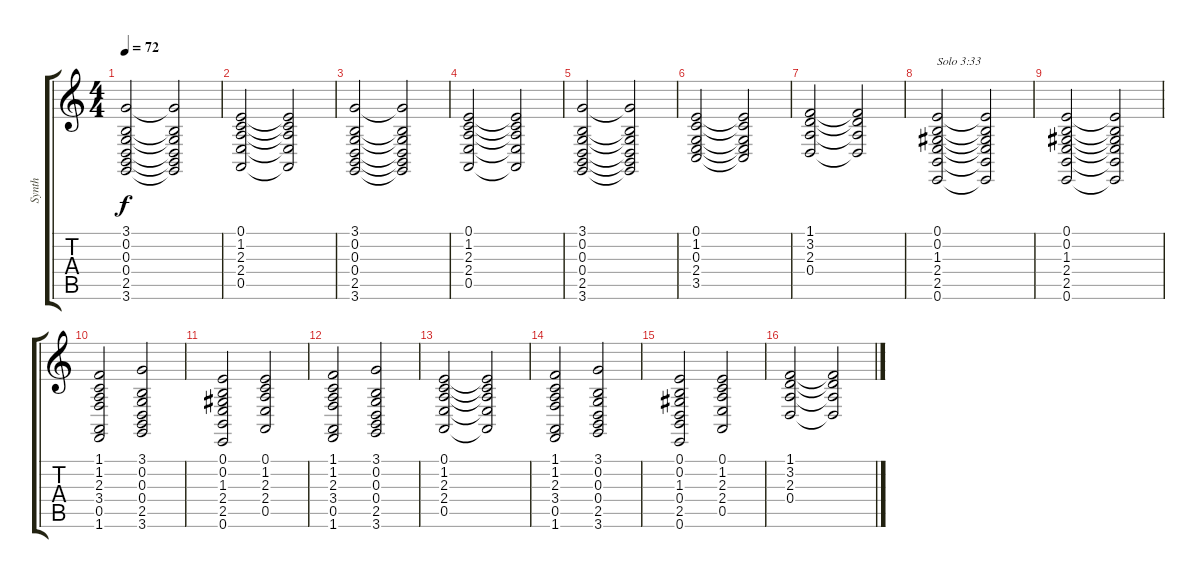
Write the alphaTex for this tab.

\track ("Synth" "Synth") {instrument fx7echoes}
\staff {score tabs}
\tuning (E4 B3 G3 D3 A2 E2) {hide}
\ts (4 4)
\tempo 72
\clef g2
\ks c
(3.1 0.2 0.3 0.4 2.5 3.6).2{dy f} (3.1{t} 0.2{t} 0.3{t} 0.4{t} 2.5{t} 3.6{t}).2 |
(0.1 1.2 2.3 2.4 0.5).2 (0.1{t} 1.2{t} 2.3{t} 2.4{t} 0.5{t}).2 |
(3.1 0.2 0.3 0.4 2.5 3.6).2 (3.1{t} 0.2{t} 0.3{t} 0.4{t} 2.5{t} 3.6{t}).2 |
(0.1 1.2 2.3 2.4 0.5).2 (0.1{t} 1.2{t} 2.3{t} 2.4{t} 0.5{t}).2 |
(3.1 0.2 0.3 0.4 2.5 3.6).2 (3.1{t} 0.2{t} 0.3{t} 0.4{t} 2.5{t} 3.6{t}).2 |
(0.1 1.2 0.3 2.4 3.5).2 (0.1{t} 1.2{t} 0.3{t} 2.4{t} 3.5{t}).2 |
(1.1 3.2 2.3 0.4).2 (1.1{t} 3.2{t} 2.3{t} 0.4{t}).2 |
(0.1 0.2 1.3 2.4 2.5 0.6).2{txt "Solo 3:33"} (0.1{t} 0.2{t} 1.3{t} 2.4{t} 2.5{t} 0.6{t}).2 |
(0.1 0.2 1.3 2.4 2.5 0.6).2 (0.1{t} 0.2{t} 1.3{t} 2.4{t} 2.5{t} 0.6{t}).2 |
(1.1 1.2 2.3 3.4 0.5 1.6).2 (3.1 0.2 0.3 0.4 2.5 3.6).2 |
(0.1 0.2 1.3 2.4 2.5 0.6).2 (0.1 1.2 2.3 2.4 0.5).2 |
(1.1 1.2 2.3 3.4 0.5 1.6).2 (3.1 0.2 0.3 0.4 2.5 3.6).2 |
(0.1 1.2 2.3 2.4 0.5).2 (0.1{t} 1.2{t} 2.3{t} 2.4{t} 0.5{t}).2 |
(1.1 1.2 2.3 3.4 0.5 1.6).2 (3.1 0.2 0.3 0.4 2.5 3.6).2 |
(0.1 0.2 1.3 0.4 2.5 0.6).2 (0.1 1.2 2.3 2.4 0.5).2 |
(1.1 3.2 2.3 0.4).2 (1.1{t} 3.2{t} 2.3{t} 0.4{t}).2
